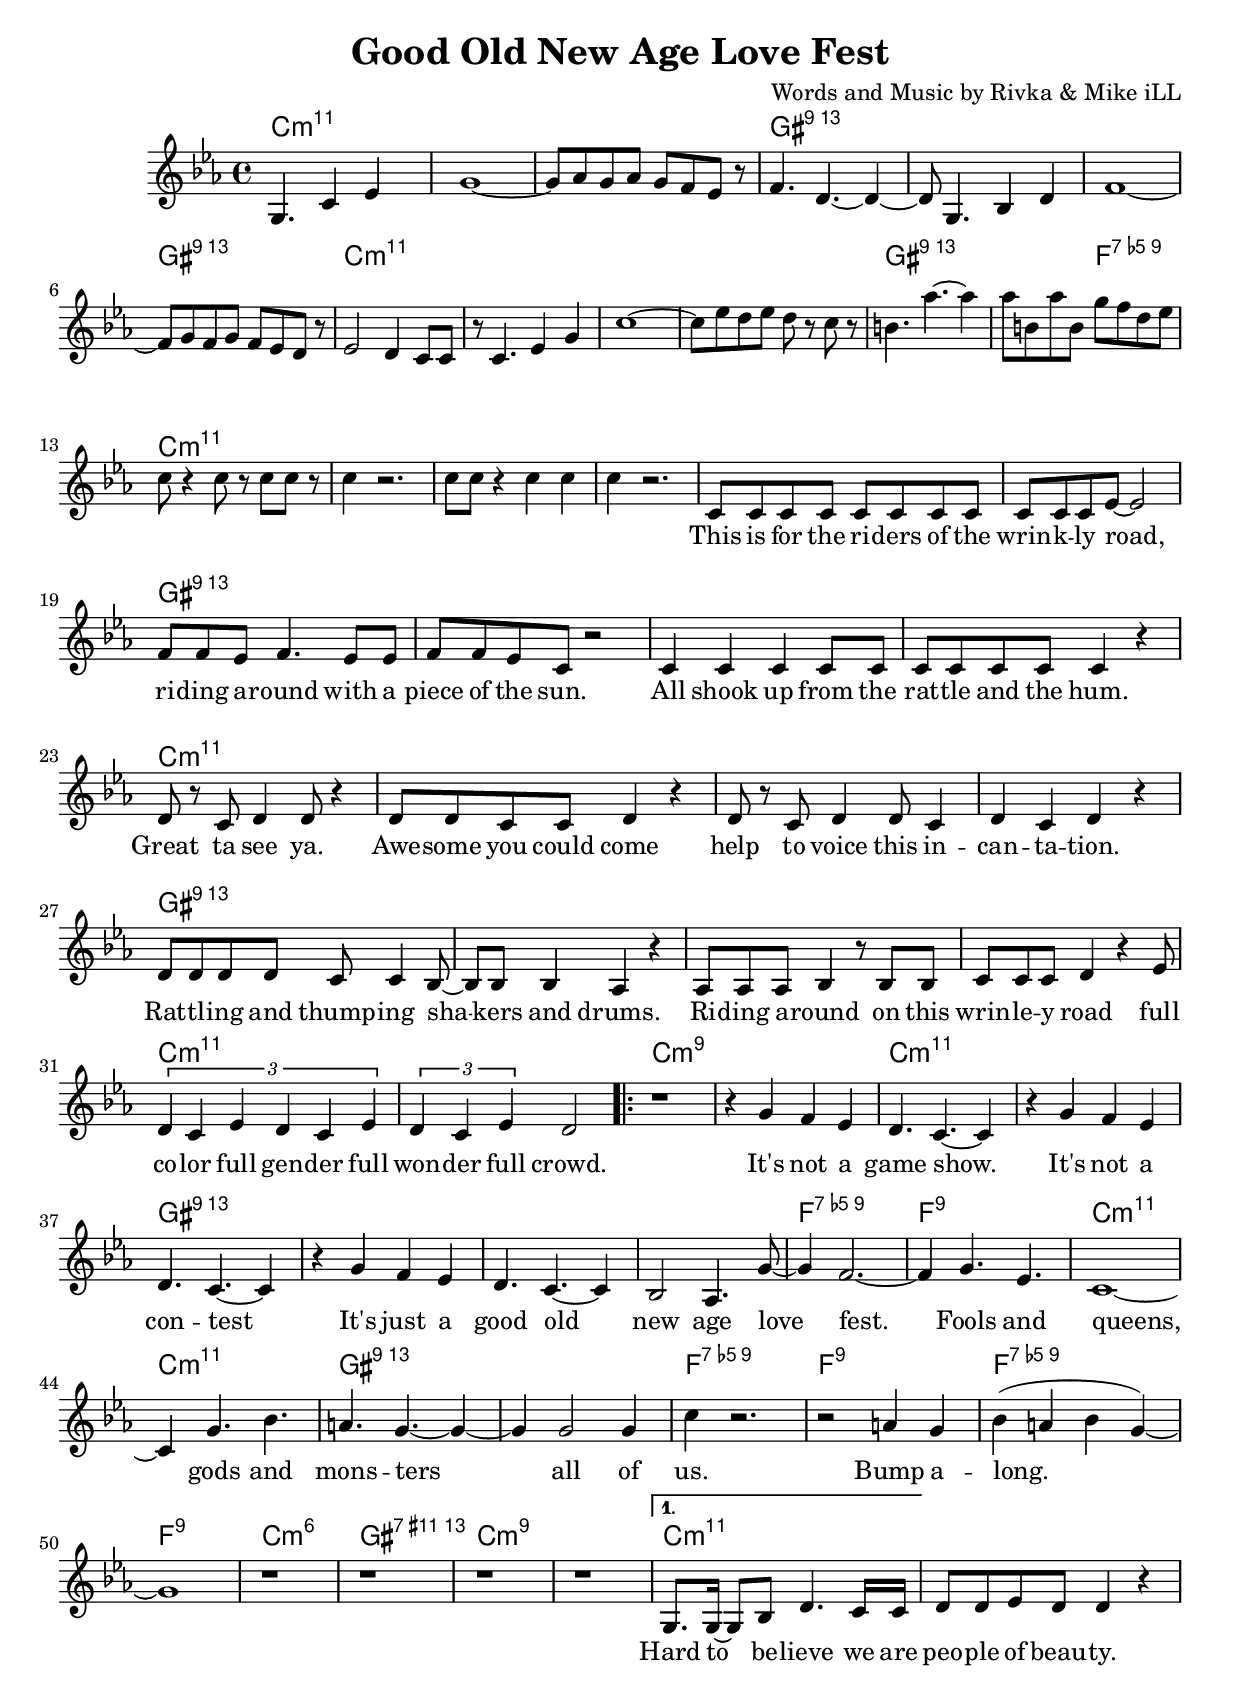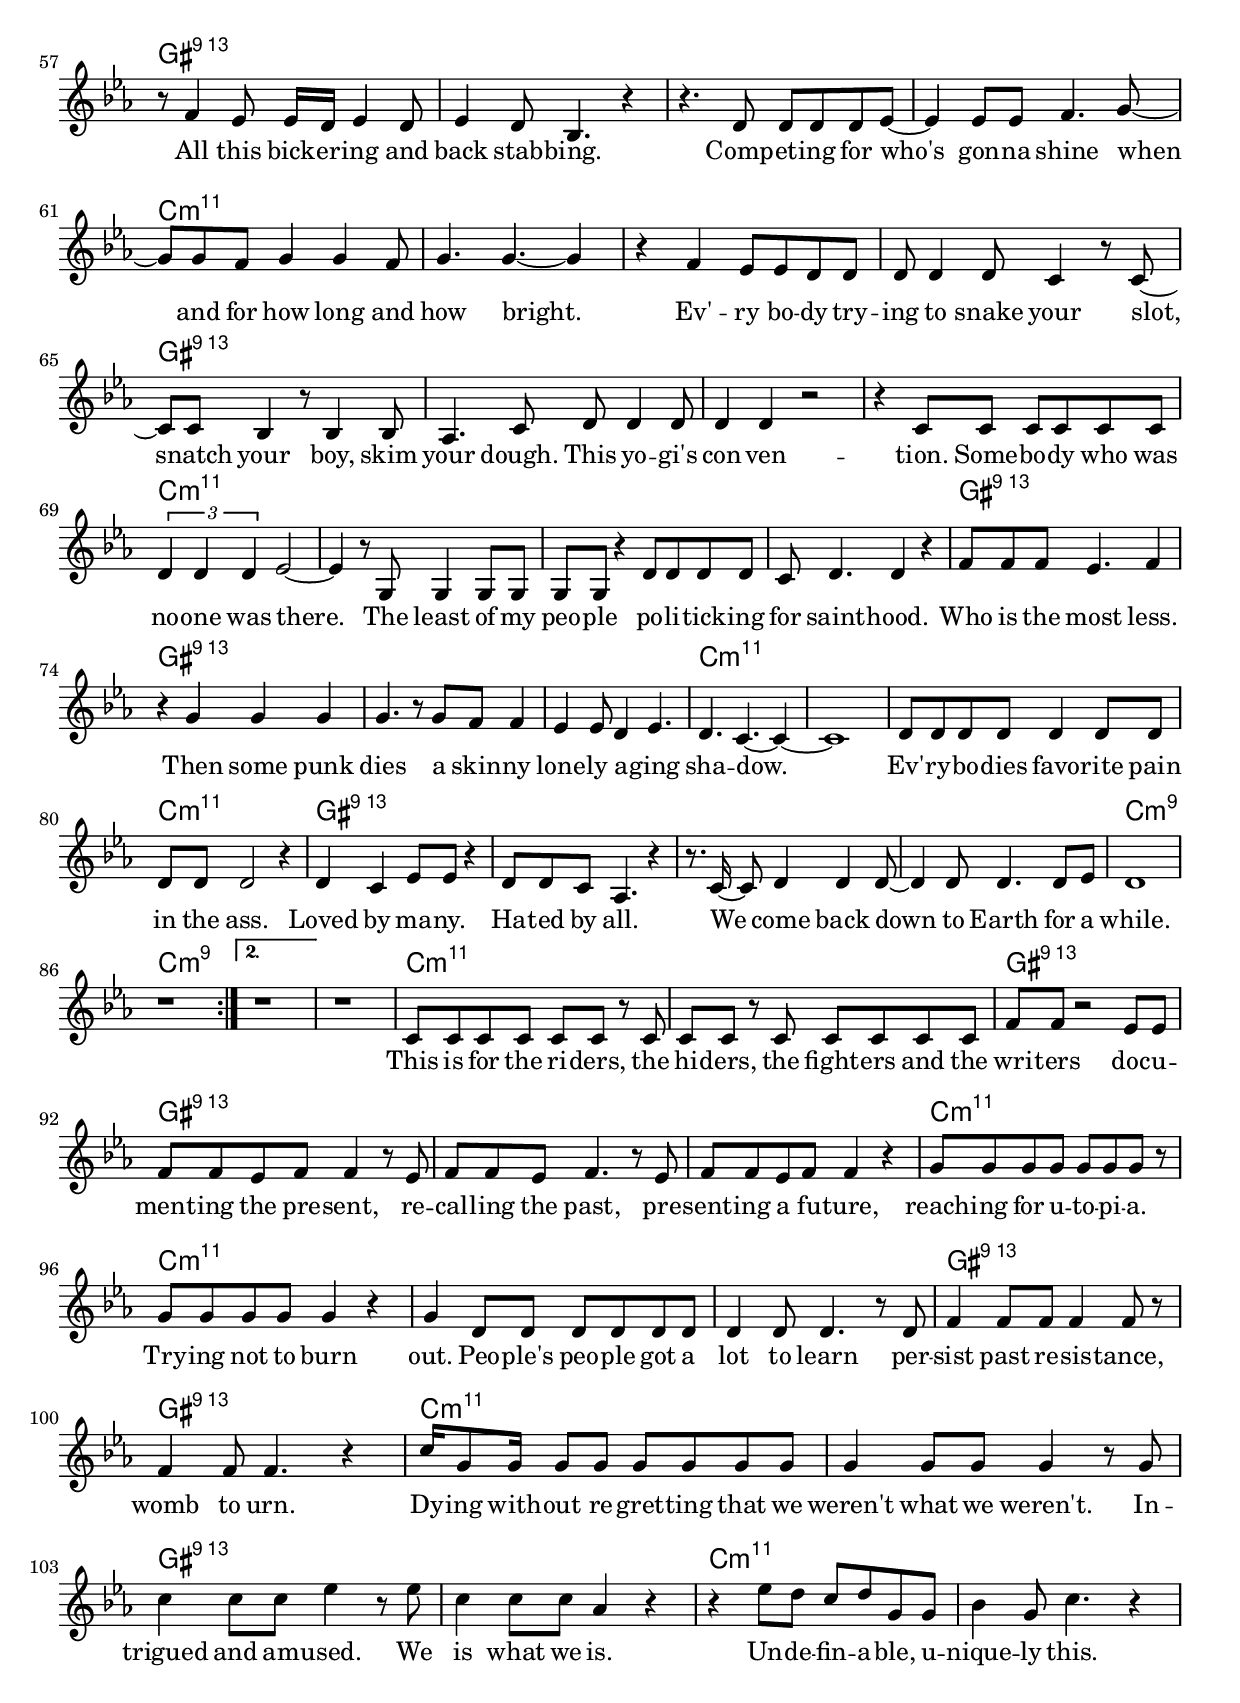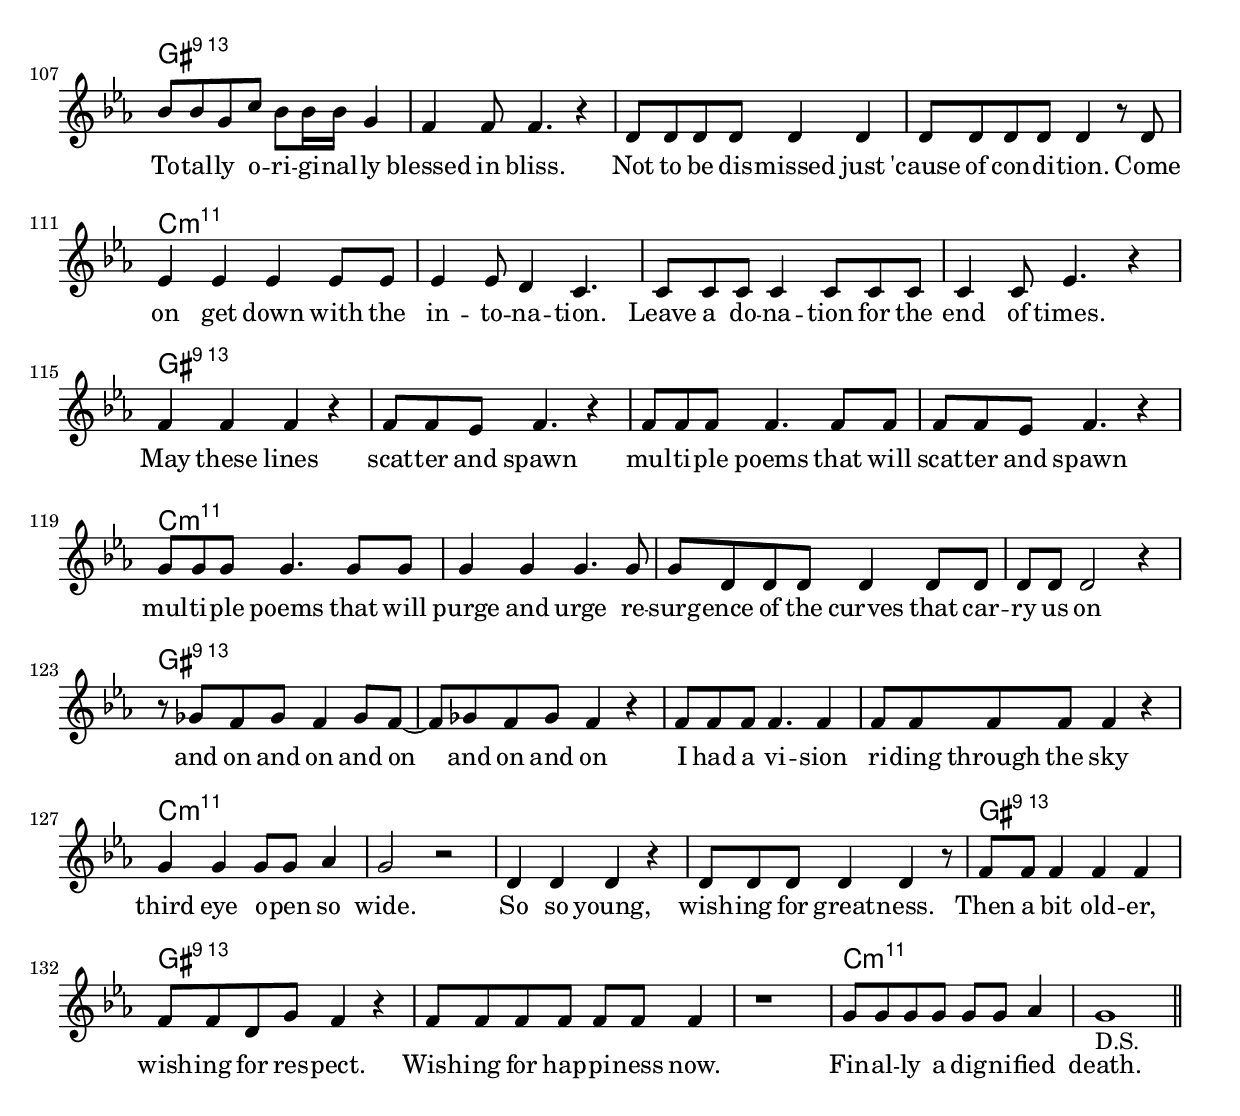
\version "2.18.2"

\header {
  title = "Good Old New Age Love Fest"
  composer = "Words and Music by Rivka & Mike iLL"
  tag = "Copyright R. and M. Kilmer Creative Commons Attribution-NonCommercial, BMI"
}

\paper{ print-page-number = ##f bottom-margin = 0.5\in }

melody = \relative c' {
  \clef treble
  \key c \minor
  \time 4/4
  \partial 8*7 g4. c4 ees |
  g1~ | g8 aes g aes g f ees r | f4. d4.~ d4~ | d8 g,4. bes4 d |
  f1~ | f8 g f g f ees d r | ees2 d4 c8 c | r c4. ees4 g |
  c1~ | c8 ees d ees d r c r | b4. aes'~ aes4 | aes8 b, aes' b, g' f d ees |
  c8 r4 c8 r c c r8 | c4 r2. | c8 c r4 c c | c4 r2. |
  
  \new Voice = "words" {
  	c,8 c c c c c c c | c c c ees~ ees2 | % This is for the riders of the
  	f8 f ees f4. ees8 ees | f f ees c r2 | % Riding around with
  	c4 c c c8 c | c c c c c4 r | % All jacked up
  	d8 r c d4 d8 r4 | d8 d c c d4 r | % Great ta see ya
  	d8 r c d4 d8 c4 | d c d r | % help to voice
  	d8 d d d c c4 bes8~ | bes bes bes4 aes r | % Rattling and bangin
  	aes8 aes aes bes4 r8 bes bes | c c c d4 r ees8 | % Riding around on this ... full
  	\tuplet 3/2 { d4 c ees d c ees } | \tuplet 3/2 { d4 c ees } d2 | 
  	
  	\set Score.voltaSpannerDuration = #(ly:make-moment 4/4)
  	\repeat volta 2 {
		% Chorus
		r1 | r4 g f ees |
		d4. c4.~ c4 | r g' f ees |
		d4. c4.~ c4 | r g' f ees |
		d4. c4.~ c4 | bes2 aes4. g'8~ |
		g4 f2.~ | f4 g4. ees |
		c1~ | c4 g'4. bes |
		a4. g~ g4~ | g g2 g4 |
		c r2. | r2 a4 g |
		bes( a bes g)~ | g1 |
		r1 | r | r | r | 
		% Verse two
		}
	  	\alternative {
		  {
		  	g,8. g16~ g8 bes d4. c16 c | d8 d ees d d4 r | % Hard to believe
		  	r8 f4 ees8 ees16 d ees4 d8 | ees4 d8 bes4. r4 | 
		  	r4. d8 d d d ees~ | ees4 ees8 ees f4. g8~ | 
		  	g g f g4 g f8 | g4. g4.~ g4 | % when and for how long
		  	r f4 ees8 ees d d | d d4 d8 c4 r8 c8~ | % Somebody's trying to snake your slot, snatch
		  	c c bes4 r8 bes4 bes8 | aes4. c8 d d4 d8 | % snatch... hitch your boy and skim your dough. A yogi's con
		  	d4 d r2 | r4 c8 c c c c c | % a yogi's... everybody who was
		  	\tuplet 3/2 { d4 d d } ees2~ | ees4 r8 g,8 g4 g8 g | % noone... The least of my
		  	g g r4 d'8 d d d | c d4. d4 r | % people... sainthood. 
		  	f8 f f ees4. f4 | r4 g g g | % Who is the most less. Then some punk 
		  	g4. r8 g8 f8 f4 | ees ees8 d4 ees4. | % dies a
		  	d c4.~ c4~ | c1 | % aging shadow
		  	d8 d d d d4 d8 d | d d d2 r4 | % Everybody's favorite
		  	d c ees8 ees r4 | d8 d c aes4. r4 | % Loved by 
		  	r8. c16~ c8 d4 d d8~ | d4 d8 d4. d8 ees | % We come back down to Earth
		  	d1 | r1 | 
		  }
		  {
		  	r1 | r1 |
		  	c8 c c c c c r c | c c r c c c c c | % This is for the riders
		  	f f r2 ees8 ees | f f ees f f4 r8 ees | % writers documenting the present
		  	f f ees f4. r8 ees | f f ees f f4 r | % calling the past. presenting a future
		  	g8 g g g g g g r | g g g g g4 r | % Reaching for utopia
		  	
		  	g4 d8 d d d d d | d4 d8 d4. r8 d| % out. Peoples people
		  	f4 f8 f f4 f8 r | f4 f8 f4. r4 | % sist past resistance
		  	c'16 g8 g16 g8 g g g g g | g4 g8 g g4 r8 g8 |% dying without regretting
		  	c4 c8 c ees4 r8 ees | c4 c8 c aes4 r | % trigued and amused we is what we is
		  	
		  	r4 ees'8 d c d g, g | bes4 g8 c4. r4 | % Undefinable
		  	bes8 bes g c bes bes16 bes g4 | f f8 f4. r4 | % totally originally.
		  	d8 d d d d4 d | d8 d d d d4 r8 d | % not to be dismissed... come
		  	ees4 ees ees ees8 ees | ees4 ees8 d4 c4. | % on get down with the 
		  	
		  	c8 c c c4 c8 c c | c4 c8 ees4. r4 | % Leave a donation
		  	f4 f f r | f8 f ees f4. r4 | % May these lines
		  	f8 f f f4. f8 f | f8 f ees f4. r4 | % multiple
		  	g8 g g g4. g8 g | g4 g g4. g8 | % multiple poems... re-
		  	
		  	g8 d d d d4 d8 d | d d d2 r4 | % surgence of the 
		  	r8 ges f ges f4 ges8 f~ | f ges f ges f4 r | % and on and on
		  	f8 f f f4. f4 | f8 f f f f4 r | % I had a vision
		  	g4 g g8 g aes4 | g2 r | % Third eye open
		  	
		  	d4 d d r | d8 d d d4 d4 r8 | % So so young
		  	f8 f f4 f f | f8 f d g f4 r | % Then a bit older
		  	f8 f f f f f f4 | r1 | % Looking for happiness
		  	g8 g g g g g aes4 | g1_"D.S." \bar "||"
		  }
		}
	}
  
}

text =  \lyricmode {
\set associatedVoice = "words"
	This is for the ri -- ders of the wrin -- k -- ly road,
	ri -- ding a -- round with a piece of the sun.
	All shook up from the rat -- tle and the hum.
	Great ta see ya. Awe -- some you could come 
	help to voice this in -- can -- ta -- tion.
	Rat -- tl -- ing and thump -- ing sha -- kers and drums.
	Ri -- ding a -- round on this wrin -- le -- y road full
	co -- lor full gen -- der full won -- der full crowd.
	
	% Refrain
	It's not a game show.
	It's not a con -- test
	It's just a good old new age love fest.
	Fools and queens, gods and mons -- ters all of
	us. Bump a -- long.
	
	% Verse two
	Hard to be -- lieve we are peo -- ple of beau -- ty.
	All this bick -- er -- ing and back stab -- bing.
	Comp -- et -- ing for who's gon -- na shine
	when and for how long and how bright.
	Ev' -- ry bo -- dy try -- ing to snake your slot,
	snatch your boy, skim your dough. This yo -- gi's con -- 
	ven -- tion. Some -- bo -- dy who was
	no -- one was there. The least of my
	peo -- ple po -- li -- tick -- ing for saint -- hood.
	Who is the most less. Then some punk dies
	a skin -- ny lone -- ly a -- ging
	sha -- dow.
	Ev' -- ry -- bo -- dies favo -- rite pain in the ass.
	Loved by ma -- ny. Ha -- ted by all.
	We come back down to Earth for a while.
	
	% Verse three
	This is for the ri -- ders, the hi -- ders, the fight -- ers and the
	wri -- ters doc -- u -- ment -- ing the pre -- sent, re -- 
	cal -- ling the past, pre -- sent -- ing a fu -- ture,
	reach -- ing for u -- to -- pi -- a. Try -- ing not to burn
	
	out. Peo -- ple's peo -- ple got a lot to learn per --
	sist past re -- sis -- tance, womb to urn.
	Dy -- ing with -- out re -- gret -- ting that we
	weren't what we weren't. In -- 
	trigued and am -- used. We is what we is.
	
	Un -- de -- fin -- a -- ble, u -- nique -- ly this.
	To -- tal -- ly o -- ri -- gi -- nal -- ly blessed in bliss.
	Not to be dis -- missed just 'cause of con -- di -- tion. Come
	on get down with the in -- to -- na -- tion.
	
	Leave a do -- na -- tion for the end of times.
	May these lines scat -- ter and spawn
	mul -- ti -- ple poems that will scat -- ter and spawn
	mul -- ti -- ple poems that will purge and urge re --
	 
	surg -- ence of the curves that car -- ry us on
	and on and on and on and on and on
	I had a vi -- sion ri -- ding through the sky
	third eye o -- pen so wide.
	
	So so young, wish -- ing for great -- ness.
	Then a bit old -- er, wish -- ing for res -- pect.
	Wish -- ing for hap -- pi -- ness now.
	Fin -- al -- ly a dig -- ni -- fied death.
}


harmonies = \chordmode {
  \partial 8*7 c2.:min11 c8:min11
  c1:min11 | c:min11 | gis:13 | gis:13 |
  gis:13 | gis:13 | c:min11 | c:min11 | 
  c:min11 | c:min11 | gis:13 | gis2:13 f2:9.5- |
  c1:min11 | c:min11 | c:min11 | c:min11 |
  
  % First verse
  c:min11 | c:min11 | gis:13 | gis:13 |
  gis:13 | gis:13 | c:min11 | c:min11 | 
  c1:min11 | c:min11 | gis:13 | gis:13 |
  gis:13 | gis:13 | c:min11 | c:min11 | 
  c:m9 | c:m9 | 
  
  % Chorus
  c:min11 | c:min11 | gis:13 | gis:13 |
  gis:13 | gis:13 | f:9.5- | f:9 |
  c:min11 | c:min11 | gis:13 | gis:13 |
  f:9.5- | f:9 | f:9.5- | f:9 | 
  c:min6 | gis:11+.13 | c:min9 | c:min9 | 
  
  % Second verse
  c:min11 | c:min11 | gis:13 | gis:13 |
  gis:13 | gis:13 | c:min11 | c:min11 | 
  c:min11 | c:min11 | gis:13 | gis:13 |
  gis:13 | gis:13 | c:min11 | c:min11 | 
  c:min11 | c:min11 | gis:13 | gis:13 |
  gis:13 | gis:13 | c:min11 | c:min11 | 
  c:min11 | c:min11 | gis:13 | gis:13 |
  gis:13 | gis:13 | c:m9 | c:m9 | 
  
  % Third verse
  c:min9 | c:min9 |  % End of chorus
  c:min11 | c:min11 | gis:13 | gis:13 |
  gis:13 | gis:13 | c:min11 | c:min11 | 
  c:min11 | c:min11 | gis:13 | gis:13 |
  c:min11 | c:min11 | gis:13 | gis:13 | 
  c:min11 | c:min11 | gis:13 | gis:13 | 
  gis:13 | gis:13 | c:min11 | c:min11 | 
  c:min11 | c:min11 | gis:13 | gis:13 | 
  gis:13 | gis:13 | c:min11 | c:min11 | 
  c:min11 | c:min11 | gis:13 | gis:13 | 
  gis:13 | gis:13 | c:min11 | c:min11 | 
  c:min11 | c:min11 | gis:13 | gis:13 | 
  gis:13 | gis:13 | c:min11 | c:min11 | 
}

\score {
  <<
    \new ChordNames {
      \set chordChanges = ##t
      \harmonies
    }
    \new Voice = "one" { \melody }
    \new Lyrics \lyricsto "words" \text
  >>
  \layout { }
  \midi { }
}
